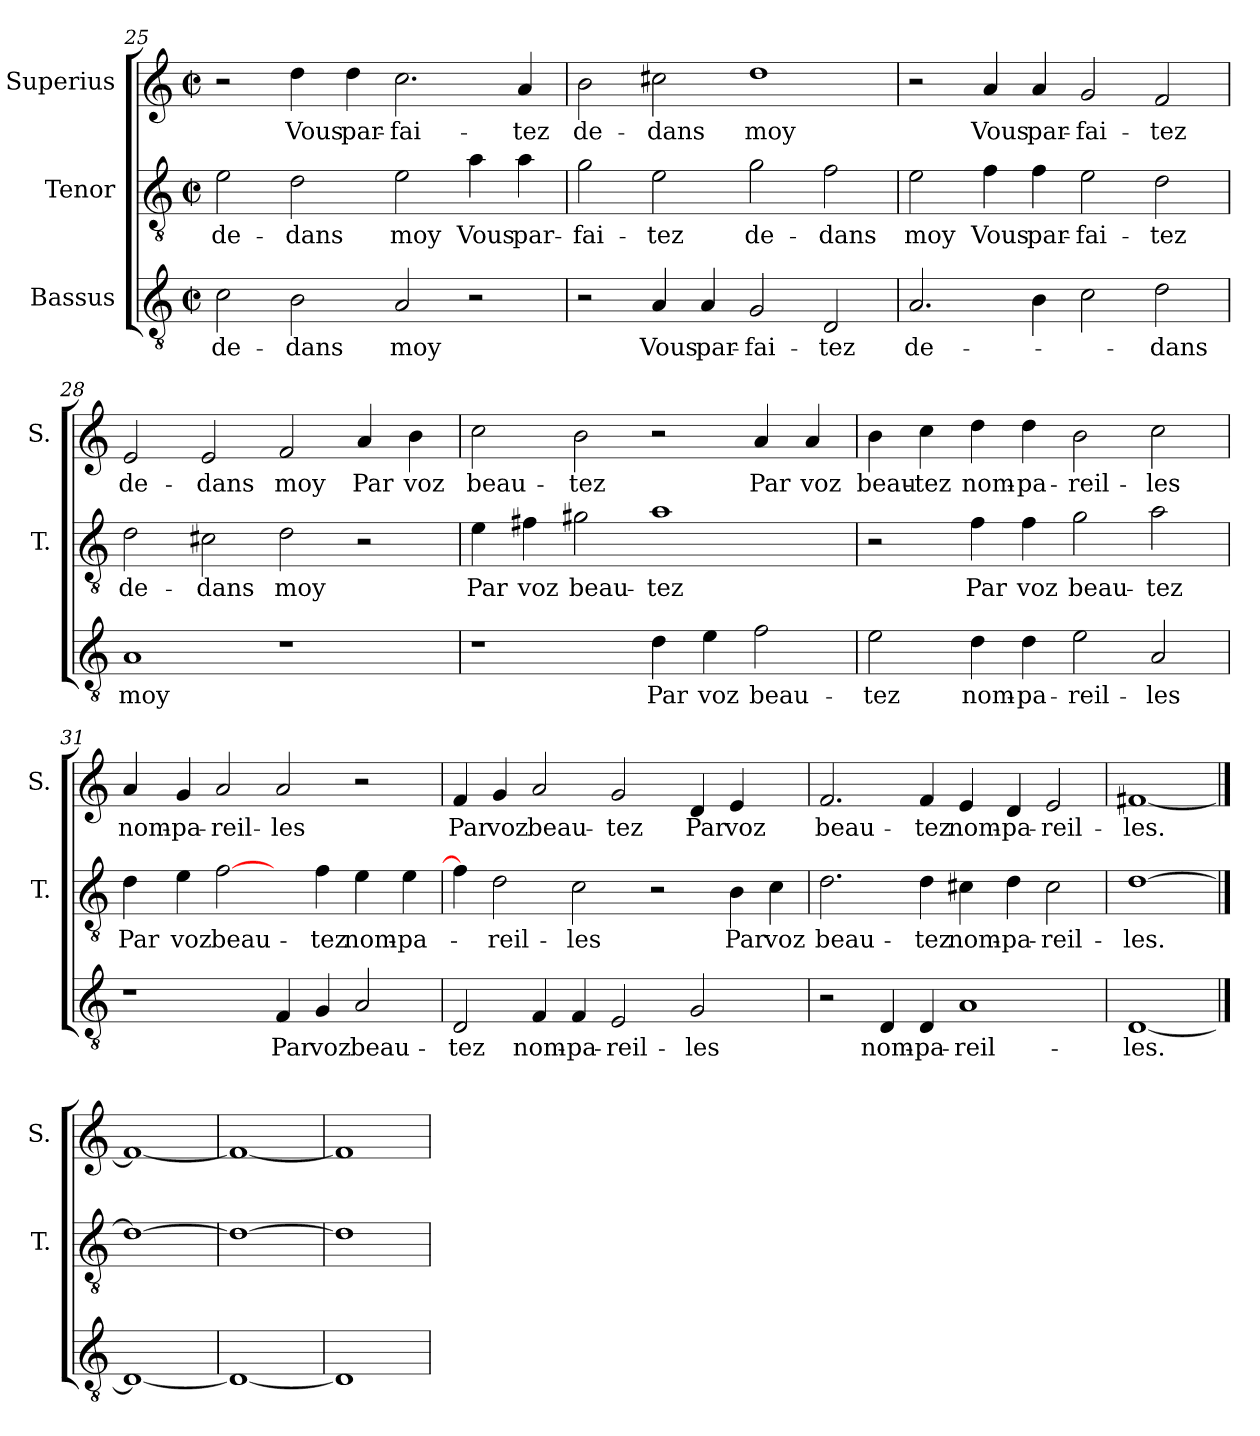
**kern	**text	**kern	**text	**kern	**text
*part3	*part3	*part2	*part2	*part1	*part1
*staff3	*staff3	*staff2	*staff2	*staff1	*staff1
*I"Bassus	*	*I"Tenor	*	*I"Superius	*
*	*	*I'T.	*	*I'S.	*
*clefGv2	*	*clefGv2	*	*clefG2	*
*	*	*ITrd7c12	*	*	*
*k[]	*	*k[]	*	*k[]	*
*C:	*	*C:	*	*C:	*
*M2/2	*	*M2/2	*	*M2/2	*
*met(c|)	*	*met(c|)	*	*met(c|)	*
=25	=25	=25	=25	=25	=25
2c\	de-	2E\	de-	2r	.
2B\	-dans	2D\	-dans	4dd\	Vous
.	.	.	.	4dd\	par-
2A/	moy	2E\	moy	2.cc\	-fai-
2r	.	4A\	Vous	.	.
.	.	4A\	par-	4a/	-tez
=26	=26	=26	=26	=26	=26
2r	.	2G\	-fai-	2b\	de-
4A/	Vous	2E\	-tez	2cc#X\	-dans
4A/	par-	.	.	.	.
2G/	-fai-	2G\	de-	1dd\	moy
2D/	-tez	2F\	-dans	.	.
!!LO:LB:g=z
=27	=27	=27	=27	=27	=27
2.A/	de-	2E\	moy	2r	.
.	.	4F\	Vous	4a/	Vous
4B\	.	4F\	par-	4a/	par-
2c\	.	2E\	-fai-	2g/	-fai-
2d\	-dans	2D\	-tez	2f/	-tez
=28	=28	=28	=28	=28	=28
1A/	moy	2D\	de-	2e/	de-
.	.	2C#X\	-dans	2e/	-dans
1r	.	2D\	moy	2f/	moy
.	.	2r	.	4a/	Par
.	.	.	.	4b\	voz
=29	=29	=29	=29	=29	=29
1r	.	4E\	Par	2cc\	beau-
.	.	4F#X\	voz	.	.
.	.	2G#X\	beau-	2b\	-tez
4d\	Par	1A\	-tez	2r	.
4e\	voz	.	.	.	.
2f\	beau-	.	.	4a/	Par
.	.	.	.	4a/	voz
=30	=30	=30	=30	=30	=30
2e\	-tez	2r	.	4b\	beau-
.	.	.	.	4cc\	-tez
4d\	nom-	4F\	Par	4dd\	nom-
4d\	-pa-	4F\	voz	4dd\	-pa-
2e\	-reil-	2G\	beau-	2b\	-reil-
2A/	-les	2A\	-tez	2cc\	-les
!!LO:LB:g=z
=31	=31	=31	=31	=31	=31
1r	.	4D\	Par	4a/	nom-
.	.	4E\	voz	4g/	-pa-
.	.	[2F\	beau-	2a/	-reil-
4F/	Par	4ryy	.	2a/	-les
4G/	voz	4F\	-tez	.	.
2A/	beau-	4E\	nom-	2r	.
.	.	4E\	-pa-	.	.
=32	=32	=32	=32	=32	=32
2D/	-tez	4F\]	.	4f/	Par
.	.	2D\	-reil-	4g/	voz
4F/	nom-	.	.	2a/	beau-
4F/	-pa-	2C\	-les	.	.
2E/	-reil-	.	.	2g/	-tez
.	.	2r	.	.	.
2G/	-les	.	.	4d/	Par
.	.	4BB\	Par	4e/	voz
4ryy	.	4C\	voz	4ryy	.
=33	=33	=33	=33	=33	=33
2r	.	2.D\	beau-	2.f/	beau-
4D/	nom-	.	.	.	.
4D/	-pa-	4D\	-tez	4f/	-tez
1A/	-reil-	4C#X\	nom-	4e/	nom-
.	.	4D\	-pa-	4d/	-pa-
.	.	2C#\	-reil-	2e/	-reil-
=34	=34	=34	=34	=34	=34
[1D/	-les.	[1D\	-les.	[1f#X/	-les.
==35	==35	==35	==35	==35	==35
1D/_	.	1D\_	.	1f#/_	.
=36	=36	=36	=36	=36	=36
1D/_	.	1D\_	.	1f#/_	.
=37	=37	=37	=37	=37	=37
1D/]	.	1D\]	.	1f#/]	.
=	=	=	=	=	=
*-	*-	*-	*-	*-	*-
